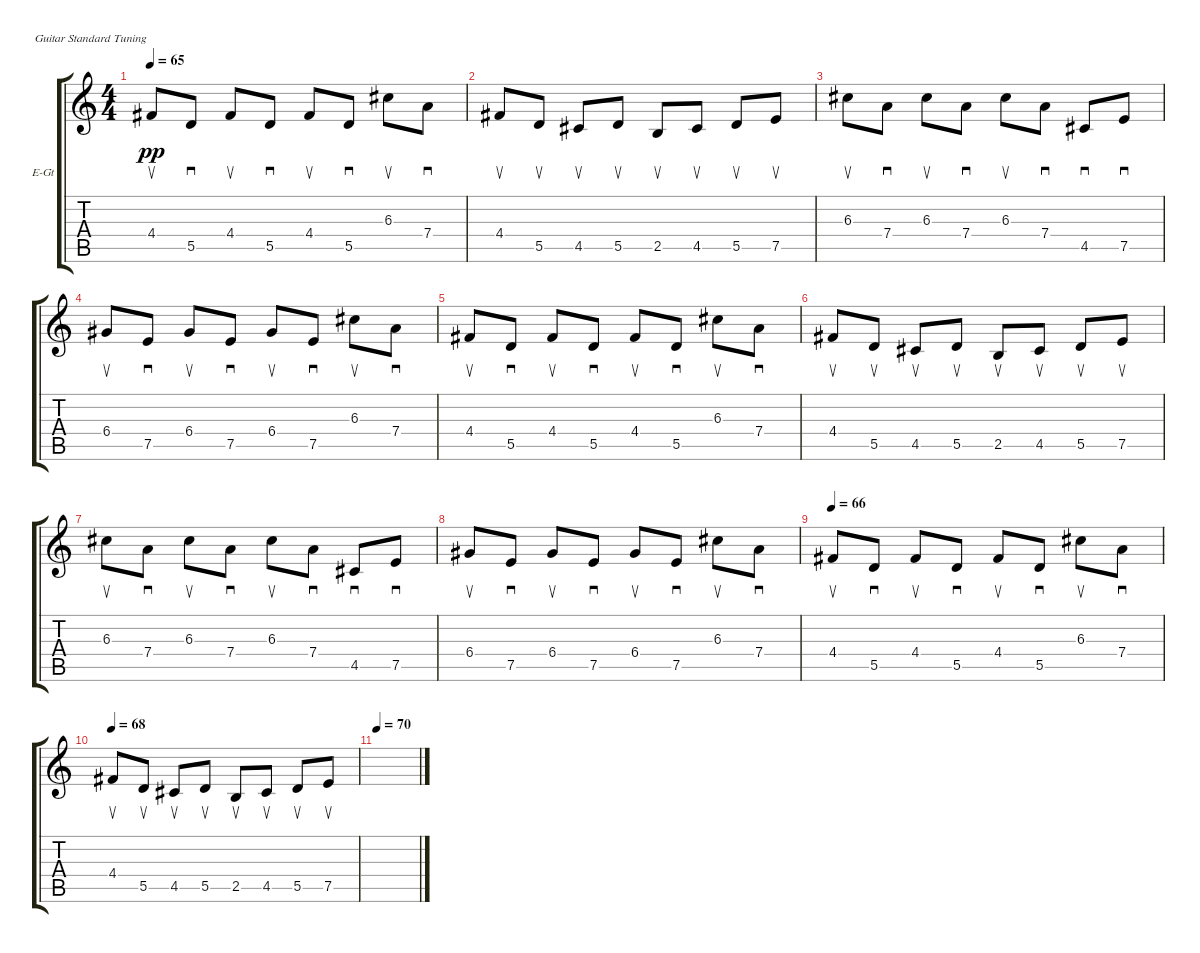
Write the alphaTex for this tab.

\defaultSystemsLayout 4
\bracketExtendMode groupsimilarinstruments
\firstSystemTrackNameOrientation horizontal
\otherSystemsTrackNameOrientation horizontal
\track ("Isaac Brock - Guitar 2" "E-Gt") {instrument distortionguitar}
\staff {score tabs}
\tuning (E4 B3 G3 D3 A2 E2)
\ts (4 4)
\tempo 65
\clef g2
\scale
0.333333
\ks c
4.4.8{su dy pp} 5.5.8{sd} 4.4.8{su} 5.5.8{sd} 4.4.8{su} 5.5.8{sd} 6.3.8{su} 7.4.8{sd} |
\scale
0.333333 4.4.8{su} 5.5.8{su} 4.5.8{su} 5.5.8{su} 2.5.8{su} 4.5.8{su} 5.5.8{su} 7.5.8{su} |
\scale
0.333333 6.3.8{su} 7.4.8{sd} 6.3.8{su} 7.4.8{sd} 6.3.8{su} 7.4.8{sd} 4.5.8{sd} 7.5.8{sd} |
\scale
0.333333 6.4.8{su} 7.5.8{sd} 6.4.8{su} 7.5.8{sd} 6.4.8{su} 7.5.8{sd} 6.3.8{su} 7.4.8{sd} |
\scale
0.333333 4.4.8{su} 5.5.8{sd} 4.4.8{su} 5.5.8{sd} 4.4.8{su} 5.5.8{sd} 6.3.8{su} 7.4.8{sd} |
\scale
0.333333 4.4.8{su} 5.5.8{su} 4.5.8{su} 5.5.8{su} 2.5.8{su} 4.5.8{su} 5.5.8{su} 7.5.8{su} |
\scale
0.333333 6.3.8{su} 7.4.8{sd} 6.3.8{su} 7.4.8{sd} 6.3.8{su} 7.4.8{sd} 4.5.8{sd} 7.5.8{sd} |
\scale
0.333333 6.4.8{su} 7.5.8{sd} 6.4.8{su} 7.5.8{sd} 6.4.8{su} 7.5.8{sd} 6.3.8{su} 7.4.8{sd} |
\tempo 66
\scale
0.333333 4.4.8{su} 5.5.8{sd} 4.4.8{su} 5.5.8{sd} 4.4.8{su} 5.5.8{sd} 6.3.8{su} 7.4.8{sd} |
\tempo 68
\scale
0.333333 4.4.8{su} 5.5.8{su} 4.5.8{su} 5.5.8{su} 2.5.8{su} 4.5.8{su} 5.5.8{su} 7.5.8{su} |
\tempo 70
\scale
0.333333 |
\scale
0.333333 |
\scale
0.333333 |
\scale
0.333333 |
\scale
0.333333 |
\scale
0.333333
